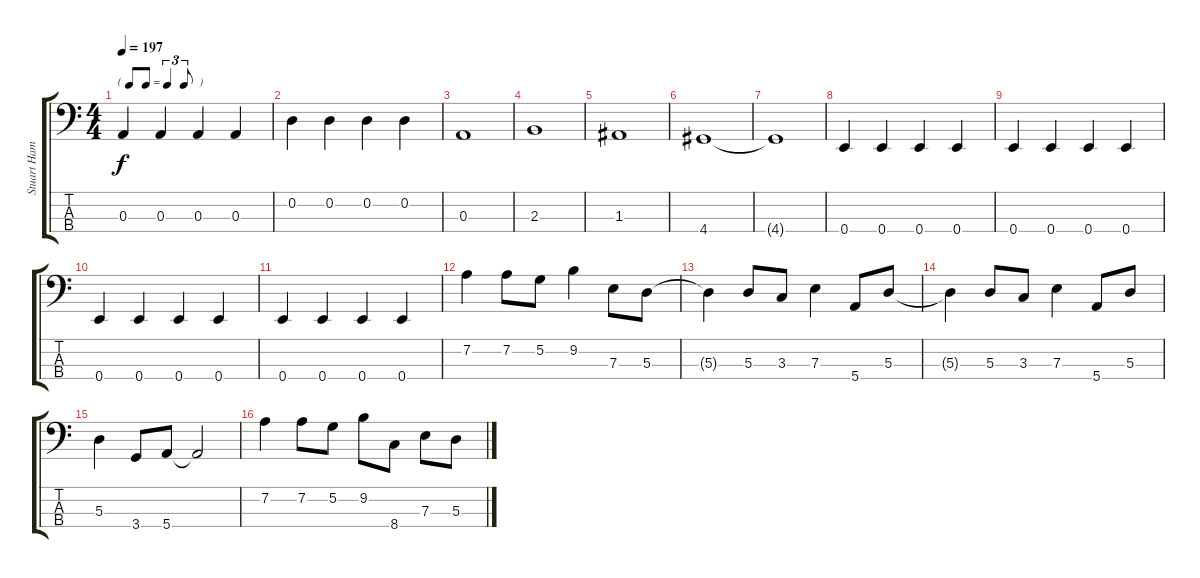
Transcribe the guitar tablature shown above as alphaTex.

\track ("Stuart Hamm Bass" "Stuart Ham") {instrument electricbassfinger}
\staff {score tabs}
\tuning (G2 D2 A1 E1) {hide}
\ts (4 4)
\tf triplet8th
\tempo 197
\clef f4
\ks c
0.3.4{dy f} 0.3.4 0.3.4 0.3.4 |
0.2.4 0.2.4 0.2.4 0.2.4 |
0.3.1 |
2.3.1 |
1.3.1 |
4.4.1 |
4.4{t}.1 |
0.4.4 0.4.4 0.4.4 0.4.4 |
0.4.4 0.4.4 0.4.4 0.4.4 |
0.4.4 0.4.4 0.4.4 0.4.4 |
0.4.4 0.4.4 0.4.4 0.4.4 |
7.2.4 7.2.8 5.2.8 9.2.4 7.3.8 5.3.8 |
5.3{t}.4 5.3.8 3.3.8 7.3.4 5.4.8 5.3.8 |
5.3{t}.4 5.3.8 3.3.8 7.3.4 5.4.8 5.3.8 |
5.3.4 3.4.8 5.4.8 5.4{t}.2 |
7.2.4 7.2.8 5.2.8 9.2.8 8.4.8 7.3.8 5.3.8
